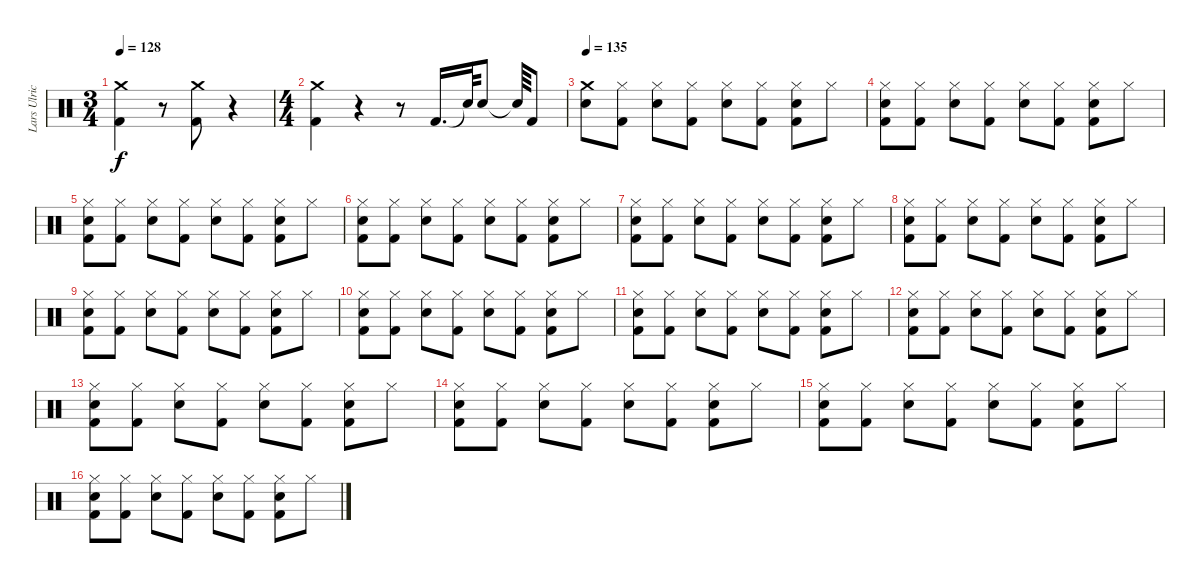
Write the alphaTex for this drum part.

\track ("Lars Ulrich (Drums)" "Lars Ulric") {instrument percussion}
\staff {score}
\articulation defaults
\ts (3 4)
\tempo 128
\clef neutral
\ks c
("Kick (hit) 2" "Crash medium (hit)").4{dy f} r.8 ("Kick (hit) 2" "Crash medium (hit)").8 r.4 |
\ts (4 4)
("Kick (hit) 2" "Crash medium (hit)").4 r.4 r.8 "Kick (hit) 2".16{d} "Snare (hit)"{t}.64 "Snare (hit) 2".8 "Snare (hit)"{t}.64 "Kick (hit) 2".8 |
\tempo 135
("Crash medium (hit)" "Snare (hit) 2").8 ("Kick (hit) 2" "Hi-Hat (closed)").8 ("Snare (hit) 2" "Hi-Hat (closed)").8 ("Kick (hit) 2" "Hi-Hat (closed)").8 ("Hi-Hat (closed)" "Snare (hit) 2").8 ("Hi-Hat (closed)" "Kick (hit) 2").8 ("Snare (hit) 2" "Hi-Hat (closed)" "Kick (hit) 2").8 "Hi-Hat (closed)".8 |
("Kick (hit) 2" "Snare (hit) 2" "Hi-Hat (closed)").8 ("Hi-Hat (closed)" "Kick (hit) 2").8 ("Snare (hit) 2" "Hi-Hat (closed)").8 ("Kick (hit) 2" "Hi-Hat (closed)").8 ("Hi-Hat (closed)" "Snare (hit) 2").8 ("Kick (hit) 2" "Hi-Hat (closed)").8 ("Kick (hit) 2" "Hi-Hat (closed)" "Snare (hit) 2").8 "Hi-Hat (closed)".8 |
("Kick (hit) 2" "Snare (hit) 2" "Hi-Hat (closed)").8 ("Hi-Hat (closed)" "Kick (hit) 2").8 ("Snare (hit) 2" "Hi-Hat (closed)").8 ("Kick (hit) 2" "Hi-Hat (closed)").8 ("Hi-Hat (closed)" "Snare (hit) 2").8 ("Kick (hit) 2" "Hi-Hat (closed)").8 ("Kick (hit) 2" "Hi-Hat (closed)" "Snare (hit) 2").8 "Hi-Hat (closed)".8 |
("Kick (hit) 2" "Snare (hit) 2" "Hi-Hat (closed)").8 ("Hi-Hat (closed)" "Kick (hit) 2").8 ("Snare (hit) 2" "Hi-Hat (closed)").8 ("Kick (hit) 2" "Hi-Hat (closed)").8 ("Hi-Hat (closed)" "Snare (hit) 2").8 ("Kick (hit) 2" "Hi-Hat (closed)").8 ("Kick (hit) 2" "Hi-Hat (closed)" "Snare (hit) 2").8 "Hi-Hat (closed)".8 |
("Kick (hit) 2" "Snare (hit) 2" "Hi-Hat (closed)").8 ("Hi-Hat (closed)" "Kick (hit) 2").8 ("Snare (hit) 2" "Hi-Hat (closed)").8 ("Kick (hit) 2" "Hi-Hat (closed)").8 ("Hi-Hat (closed)" "Snare (hit) 2").8 ("Kick (hit) 2" "Hi-Hat (closed)").8 ("Kick (hit) 2" "Hi-Hat (closed)" "Snare (hit) 2").8 "Hi-Hat (closed)".8 |
("Kick (hit) 2" "Snare (hit) 2" "Hi-Hat (closed)").8 ("Hi-Hat (closed)" "Kick (hit) 2").8 ("Snare (hit) 2" "Hi-Hat (closed)").8 ("Kick (hit) 2" "Hi-Hat (closed)").8 ("Hi-Hat (closed)" "Snare (hit) 2").8 ("Kick (hit) 2" "Hi-Hat (closed)").8 ("Kick (hit) 2" "Hi-Hat (closed)" "Snare (hit) 2").8 "Hi-Hat (closed)".8 |
("Kick (hit) 2" "Snare (hit) 2" "Hi-Hat (closed)").8 ("Hi-Hat (closed)" "Kick (hit) 2").8 ("Snare (hit) 2" "Hi-Hat (closed)").8 ("Kick (hit) 2" "Hi-Hat (closed)").8 ("Hi-Hat (closed)" "Snare (hit) 2").8 ("Kick (hit) 2" "Hi-Hat (closed)").8 ("Kick (hit) 2" "Hi-Hat (closed)" "Snare (hit) 2").8 "Hi-Hat (closed)".8 |
("Kick (hit) 2" "Snare (hit) 2" "Hi-Hat (closed)").8 ("Hi-Hat (closed)" "Kick (hit) 2").8 ("Snare (hit) 2" "Hi-Hat (closed)").8 ("Kick (hit) 2" "Hi-Hat (closed)").8 ("Hi-Hat (closed)" "Snare (hit) 2").8 ("Kick (hit) 2" "Hi-Hat (closed)").8 ("Kick (hit) 2" "Hi-Hat (closed)" "Snare (hit) 2").8 "Hi-Hat (closed)".8 |
("Kick (hit) 2" "Snare (hit) 2" "Hi-Hat (closed)").8 ("Hi-Hat (closed)" "Kick (hit) 2").8 ("Snare (hit) 2" "Hi-Hat (closed)").8 ("Kick (hit) 2" "Hi-Hat (closed)").8 ("Hi-Hat (closed)" "Snare (hit) 2").8 ("Kick (hit) 2" "Hi-Hat (closed)").8 ("Kick (hit) 2" "Hi-Hat (closed)" "Snare (hit) 2").8 "Hi-Hat (closed)".8 |
("Kick (hit) 2" "Snare (hit) 2" "Hi-Hat (closed)").8 ("Hi-Hat (closed)" "Kick (hit) 2").8 ("Snare (hit) 2" "Hi-Hat (closed)").8 ("Kick (hit) 2" "Hi-Hat (closed)").8 ("Hi-Hat (closed)" "Snare (hit) 2").8 ("Kick (hit) 2" "Hi-Hat (closed)").8 ("Kick (hit) 2" "Hi-Hat (closed)" "Snare (hit) 2").8 "Hi-Hat (closed)".8 |
("Kick (hit) 2" "Snare (hit) 2" "Hi-Hat (closed)").8 ("Hi-Hat (closed)" "Kick (hit) 2").8 ("Snare (hit) 2" "Hi-Hat (closed)").8 ("Kick (hit) 2" "Hi-Hat (closed)").8 ("Hi-Hat (closed)" "Snare (hit) 2").8 ("Kick (hit) 2" "Hi-Hat (closed)").8 ("Kick (hit) 2" "Hi-Hat (closed)" "Snare (hit) 2").8 "Hi-Hat (closed)".8 |
("Kick (hit) 2" "Snare (hit) 2" "Hi-Hat (closed)").8 ("Hi-Hat (closed)" "Kick (hit) 2").8 ("Snare (hit) 2" "Hi-Hat (closed)").8 ("Kick (hit) 2" "Hi-Hat (closed)").8 ("Hi-Hat (closed)" "Snare (hit) 2").8 ("Kick (hit) 2" "Hi-Hat (closed)").8 ("Kick (hit) 2" "Hi-Hat (closed)" "Snare (hit) 2").8 "Hi-Hat (closed)".8 |
("Kick (hit) 2" "Snare (hit) 2" "Hi-Hat (closed)").8 ("Hi-Hat (closed)" "Kick (hit) 2").8 ("Snare (hit) 2" "Hi-Hat (closed)").8 ("Kick (hit) 2" "Hi-Hat (closed)").8 ("Hi-Hat (closed)" "Snare (hit) 2").8 ("Kick (hit) 2" "Hi-Hat (closed)").8 ("Kick (hit) 2" "Hi-Hat (closed)" "Snare (hit) 2").8 "Hi-Hat (closed)".8 |
("Kick (hit) 2" "Snare (hit) 2" "Hi-Hat (closed)").8 ("Hi-Hat (closed)" "Kick (hit) 2").8 ("Snare (hit) 2" "Hi-Hat (closed)").8 ("Kick (hit) 2" "Hi-Hat (closed)").8 ("Hi-Hat (closed)" "Snare (hit) 2").8 ("Kick (hit) 2" "Hi-Hat (closed)").8 ("Kick (hit) 2" "Hi-Hat (closed)" "Snare (hit) 2").8 "Hi-Hat (closed)".8
